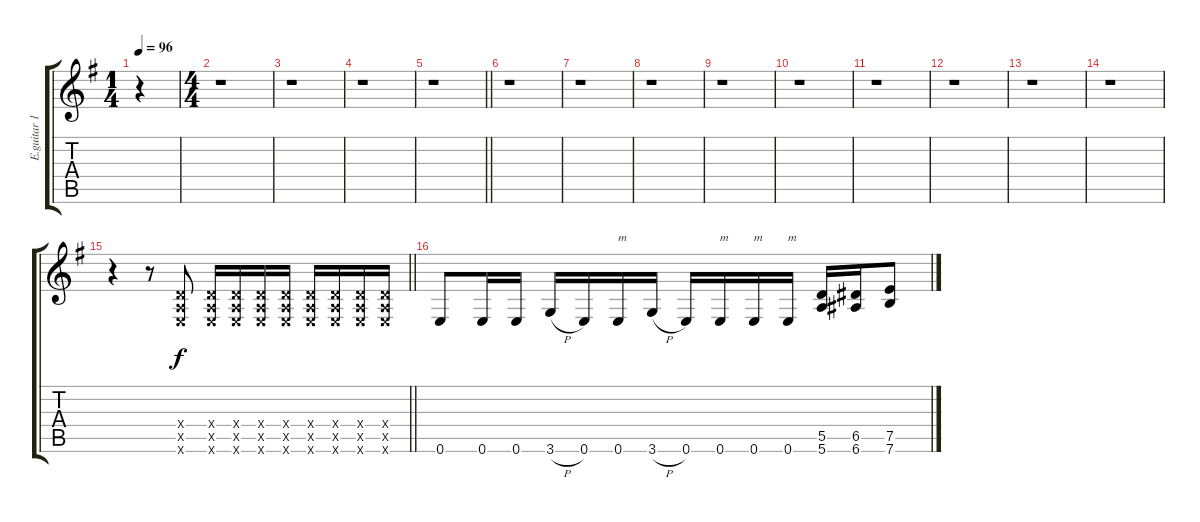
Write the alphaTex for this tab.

\track ("E.guitar 1" "E.guitar 1") {instrument distortionguitar}
\staff {score tabs}
\tuning (E4 B3 G3 D3 A2 E2) {hide}
\ts (1 4)
\tempo 96
\clef g2
\ks g
r.4{dy f instrument distortionguitar} |
\ts (4 4)
r.1 |
r.1 |
r.1 |
\barLineRight lightlight
r.1 |
r.1 |
r.1 |
r.1 |
r.1 |
r.1 |
r.1 |
r.1 |
r.1 |
r.1 |
\barLineRight lightlight
r.4 r.8 (0.4{x} 0.5{x} 0.6{x}).8 (0.4{x} 0.5{x} 0.6{x}).16 (0.4{x} 0.5{x} 0.6{x}).16 (0.4{x} 0.5{x} 0.6{x}).16 (0.4{x} 0.5{x} 0.6{x}).16 (0.4{x} 0.5{x} 0.6{x}).16 (0.4{x} 0.5{x} 0.6{x}).16 (0.4{x} 0.5{x} 0.6{x}).16 (0.4{x} 0.5{x} 0.6{x}).16 |
0.6.8 0.6.16 0.6.16 3.6{h}.16 0.6.16 0.6.16{txt "m"} 3.6{h}.16 0.6.16 0.6.16{txt "m"} 0.6.16{txt "m"} 0.6.16{txt "m"} (5.5 5.6).16 (6.5 6.6).16 (7.5 7.6).8
